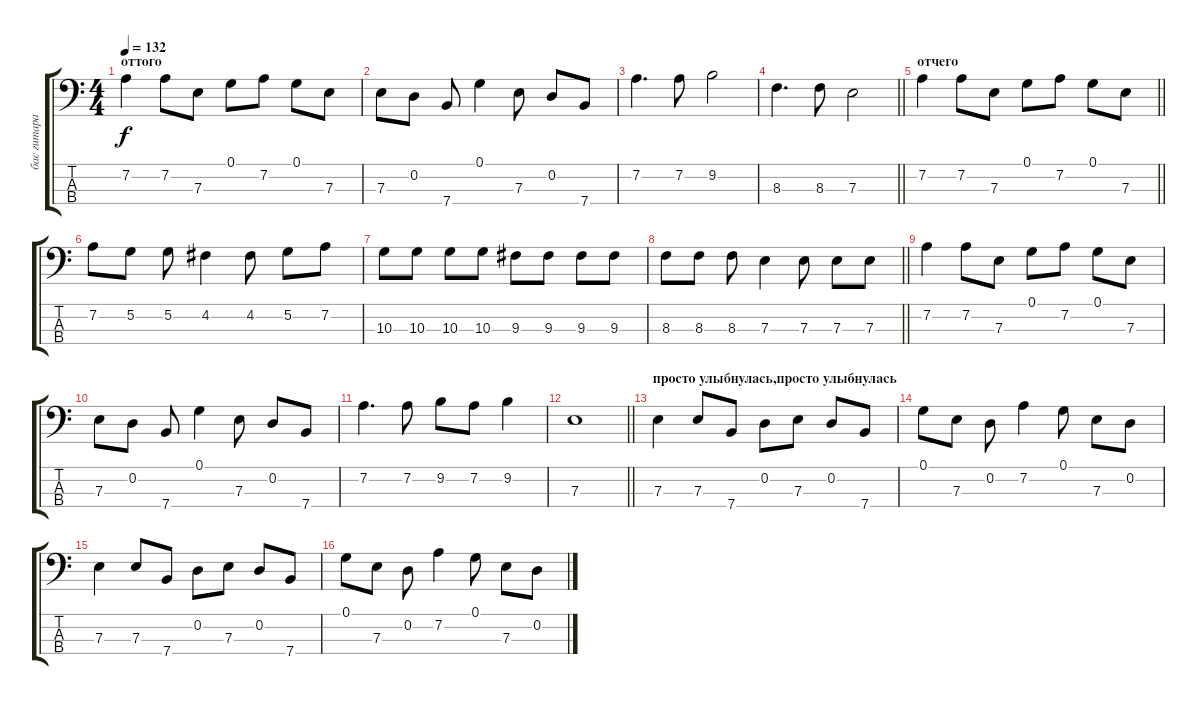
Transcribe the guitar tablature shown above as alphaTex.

\track ("бас гитара" "бас гитара") {instrument electricbassfinger}
\staff {score tabs}
\tuning (G2 D2 A1 E1) {hide}
\ts (4 4)
\section ("" "оттого")
\tempo 132
\clef f4
\ks c
7.2.4{dy f} 7.2.8 7.3.8 0.1.8 7.2.8 0.1.8 7.3.8 |
7.3.8 0.2.8 7.4.8 0.1.4 7.3.8 0.2.8 7.4.8 |
7.2.4{d} 7.2.8 9.2.2 |
\barLineRight lightlight
8.3.4{d} 8.3.8 7.3.2 |
\section ("" "отчего")
\barLineRight lightlight
7.2.4 7.2.8 7.3.8 0.1.8 7.2.8 0.1.8 7.3.8 |
7.2.8 5.2.8 5.2.8 4.2.4 4.2.8 5.2.8 7.2.8 |
10.3.8 10.3.8 10.3.8 10.3.8 9.3.8 9.3.8 9.3.8 9.3.8 |
\barLineRight lightlight
8.3.8 8.3.8 8.3.8 7.3.4 7.3.8 7.3.8 7.3.8 |
7.2.4 7.2.8 7.3.8 0.1.8 7.2.8 0.1.8 7.3.8 |
7.3.8 0.2.8 7.4.8 0.1.4 7.3.8 0.2.8 7.4.8 |
7.2.4{d} 7.2.8 9.2.8 7.2.8 9.2.4 |
\barLineRight lightlight
7.3.1 |
\section ("" "просто улыбнулась,просто улыбнулась")
7.3.4 7.3.8 7.4.8 0.2.8 7.3.8 0.2.8 7.4.8 |
0.1.8 7.3.8 0.2.8 7.2.4 0.1.8 7.3.8 0.2.8 |
7.3.4 7.3.8 7.4.8 0.2.8 7.3.8 0.2.8 7.4.8 |
0.1.8 7.3.8 0.2.8 7.2.4 0.1.8 7.3.8 0.2.8
